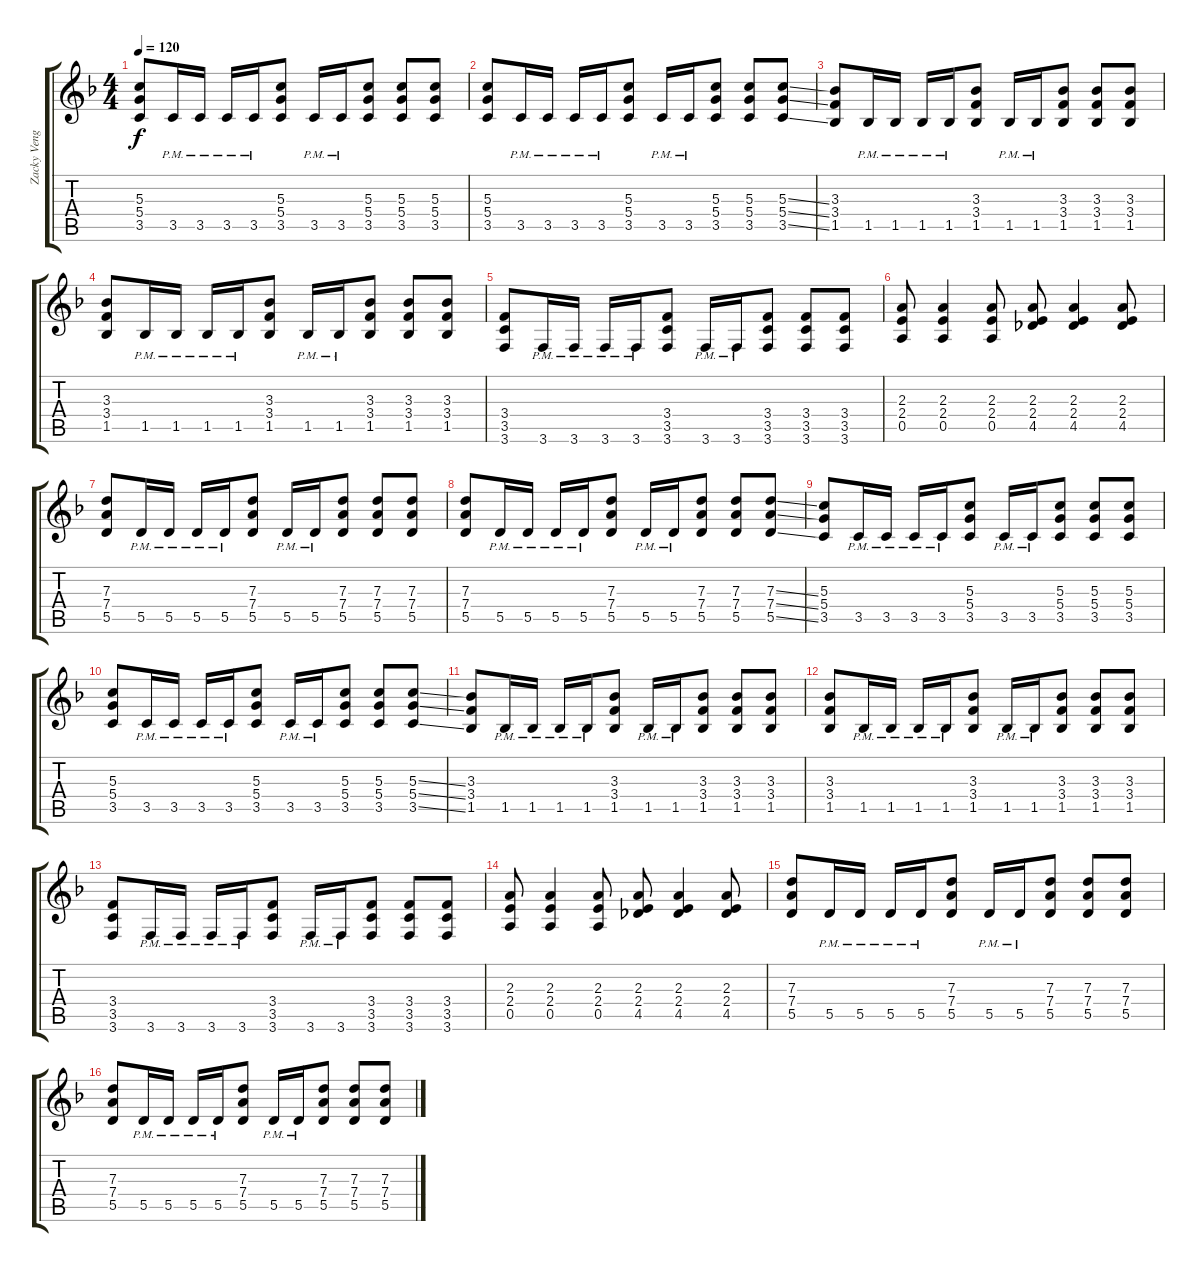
\track ("Zacky Vengeance" "Zacky Veng") {instrument distortionguitar}
\staff {score tabs}
\tuning (E4 B3 G3 D3 A2 D2) {hide}
\ts (4 4)
\tempo 120
\clef g2
\ks f
(5.3 5.4 3.5).8{dy f} 3.5{pm}.16 3.5{pm}.16 3.5{pm}.16 3.5{pm}.16 (5.3 5.4 3.5).8 3.5{pm}.16 3.5{pm}.16 (5.3 5.4 3.5).8 (5.3 5.4 3.5).8 (5.3 5.4 3.5).8 |
(5.3 5.4 3.5).8 3.5{pm}.16 3.5{pm}.16 3.5{pm}.16 3.5{pm}.16 (5.3 5.4 3.5).8 3.5{pm}.16 3.5{pm}.16 (5.3 5.4 3.5).8 (5.3 5.4 3.5).8 (5.3{ss} 5.4{ss} 3.5{ss}).8 |
(3.3 3.4 1.5).8 1.5{pm}.16 1.5{pm}.16 1.5{pm}.16 1.5{pm}.16 (3.3 3.4 1.5).8 1.5{pm}.16 1.5{pm}.16 (3.3 3.4 1.5).8 (3.3 3.4 1.5).8 (3.3 3.4 1.5).8 |
(3.3 3.4 1.5).8 1.5{pm}.16 1.5{pm}.16 1.5{pm}.16 1.5{pm}.16 (3.3 3.4 1.5).8 1.5{pm}.16 1.5{pm}.16 (3.3 3.4 1.5).8 (3.3 3.4 1.5).8 (3.3 3.4 1.5).8 |
(3.4 3.5 3.6).8 3.6{pm}.16 3.6{pm}.16 3.6{pm}.16 3.6{pm}.16 (3.4 3.5 3.6).8 3.6{pm}.16 3.6{pm}.16 (3.4 3.5 3.6).8 (3.4 3.5 3.6).8 (3.4 3.5 3.6).8 |
(2.3 2.4 0.5).8 (2.3 2.4 0.5).4 (2.3 2.4 0.5).8 (2.3 2.4 4.5).8 (2.3 2.4 4.5).4 (2.3 2.4 4.5).8 |
(7.3 7.4 5.5).8 5.5{pm}.16 5.5{pm}.16 5.5{pm}.16 5.5{pm}.16 (7.3 7.4 5.5).8 5.5{pm}.16 5.5{pm}.16 (7.3 7.4 5.5).8 (7.3 7.4 5.5).8 (7.3 7.4 5.5).8 |
(7.3 7.4 5.5).8 5.5{pm}.16 5.5{pm}.16 5.5{pm}.16 5.5{pm}.16 (7.3 7.4 5.5).8 5.5{pm}.16 5.5{pm}.16 (7.3 7.4 5.5).8 (7.3 7.4 5.5).8 (7.3{ss} 7.4{ss} 5.5{ss}).8 |
(5.3 5.4 3.5).8 3.5{pm}.16 3.5{pm}.16 3.5{pm}.16 3.5{pm}.16 (5.3 5.4 3.5).8 3.5{pm}.16 3.5{pm}.16 (5.3 5.4 3.5).8 (5.3 5.4 3.5).8 (5.3 5.4 3.5).8 |
(5.3 5.4 3.5).8 3.5{pm}.16 3.5{pm}.16 3.5{pm}.16 3.5{pm}.16 (5.3 5.4 3.5).8 3.5{pm}.16 3.5{pm}.16 (5.3 5.4 3.5).8 (5.3 5.4 3.5).8 (5.3{ss} 5.4{ss} 3.5{ss}).8 |
(3.3 3.4 1.5).8 1.5{pm}.16 1.5{pm}.16 1.5{pm}.16 1.5{pm}.16 (3.3 3.4 1.5).8 1.5{pm}.16 1.5{pm}.16 (3.3 3.4 1.5).8 (3.3 3.4 1.5).8 (3.3 3.4 1.5).8 |
(3.3 3.4 1.5).8 1.5{pm}.16 1.5{pm}.16 1.5{pm}.16 1.5{pm}.16 (3.3 3.4 1.5).8 1.5{pm}.16 1.5{pm}.16 (3.3 3.4 1.5).8 (3.3 3.4 1.5).8 (3.3 3.4 1.5).8 |
(3.4 3.5 3.6).8 3.6{pm}.16 3.6{pm}.16 3.6{pm}.16 3.6{pm}.16 (3.4 3.5 3.6).8 3.6{pm}.16 3.6{pm}.16 (3.4 3.5 3.6).8 (3.4 3.5 3.6).8 (3.4 3.5 3.6).8 |
(2.3 2.4 0.5).8 (2.3 2.4 0.5).4 (2.3 2.4 0.5).8 (2.3 2.4 4.5).8 (2.3 2.4 4.5).4 (2.3 2.4 4.5).8 |
(7.3 7.4 5.5).8 5.5{pm}.16 5.5{pm}.16 5.5{pm}.16 5.5{pm}.16 (7.3 7.4 5.5).8 5.5{pm}.16 5.5{pm}.16 (7.3 7.4 5.5).8 (7.3 7.4 5.5).8 (7.3 7.4 5.5).8 |
(7.3 7.4 5.5).8 5.5{pm}.16 5.5{pm}.16 5.5{pm}.16 5.5{pm}.16 (7.3 7.4 5.5).8 5.5{pm}.16 5.5{pm}.16 (7.3 7.4 5.5).8 (7.3 7.4 5.5).8 (7.3{ss} 7.4{ss} 5.5{ss}).8
